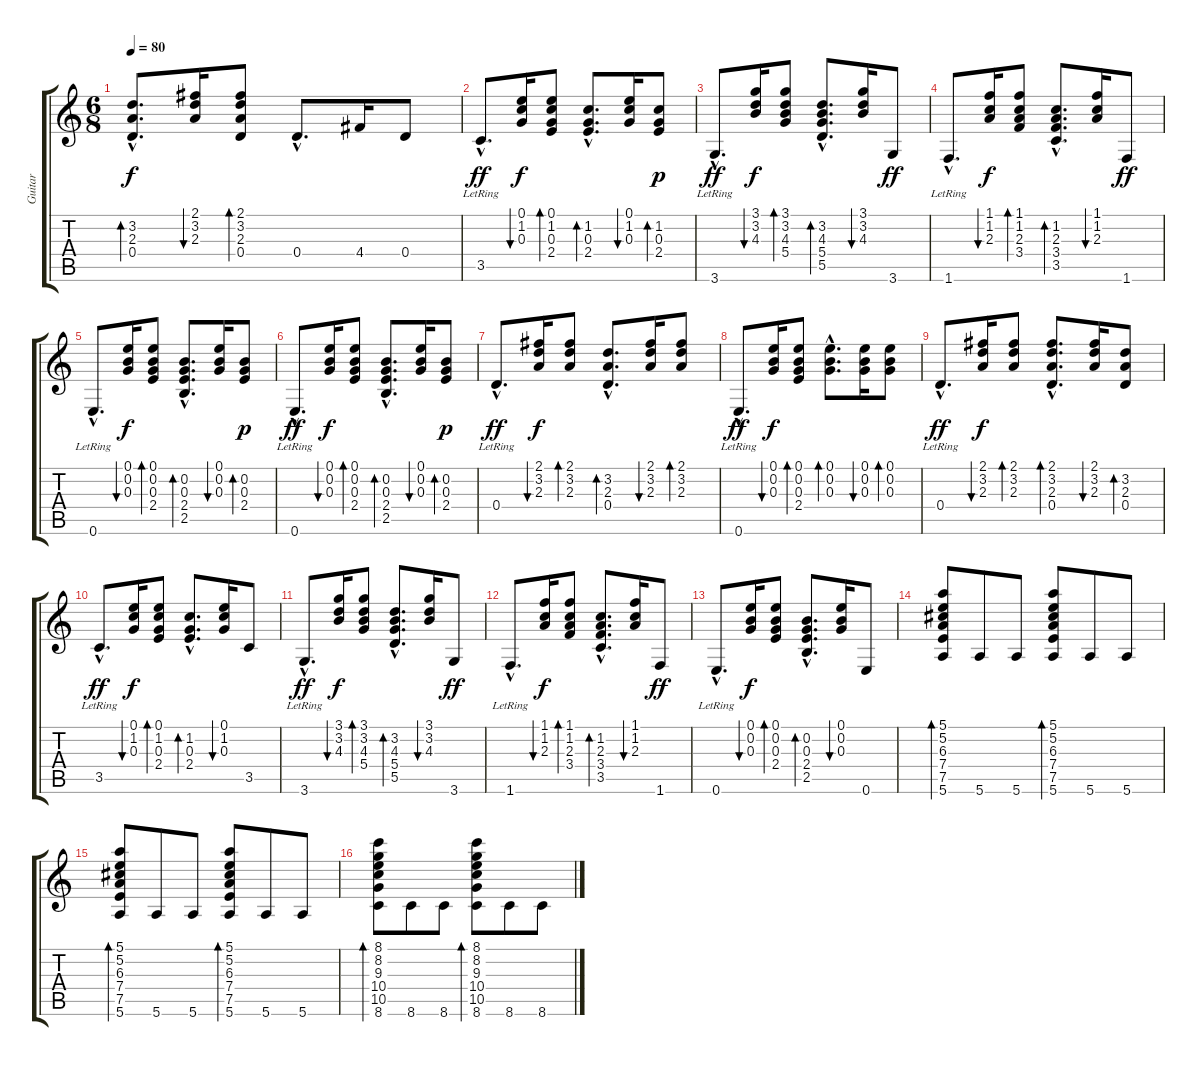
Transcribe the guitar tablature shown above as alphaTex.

\track ("Guitar" "Guitar") {instrument acousticguitarsteel}
\staff {score tabs}
\tuning (E4 B3 G3 D3 A2 E2) {hide}
\ts (6 8)
\tempo 80
\clef g2
\ks c
(3.2{hac} 2.3{hac} 0.4{hac}).8{d bd 60 dy f} (2.1 3.2 2.3).16{bu 60} (2.1 3.2 2.3 0.4).8{bd 60} 0.4{hac}.8{d} 4.4.16 0.4.8 |
3.5{hac lr}.8{d dy ff} (0.1 1.2 0.3).16{bu 60 dy f} (0.1 1.2 0.3 2.4).8{bd 60} (1.2{hac} 0.3{hac} 2.4{hac}).8{d bd 60} (0.1 1.2 0.3).16{bu 60} (1.2 0.3 2.4).8{bd 60 dy p} |
3.6{hac lr}.8{d dy ff} (3.1 3.2 4.3).16{bu 60 dy f} (3.1 3.2 4.3 5.4).8{bd 60} (3.2{hac} 4.3{hac} 5.4{hac} 5.5{hac}).8{d bd 60} (3.1 3.2 4.3).16{bu 60} 3.6.8{dy ff} |
1.6{hac lr}.8{d} (1.1 1.2 2.3).16{bu 60 dy f} (1.1 1.2 2.3 3.4).8{bd 60} (1.2{hac} 2.3{hac} 3.4{hac} 3.5{hac}).8{d bd 60} (1.1 1.2 2.3).16{bu 60} 1.6.8{dy ff} |
0.6{hac lr}.8{d} (0.1 0.2 0.3).16{bu 60 dy f} (0.1 0.2 0.3 2.4).8{bd 60} (0.2{hac} 0.3{hac} 2.4{hac} 2.5{hac}).8{d bd 60} (0.1 0.2 0.3).16{bu 60} (0.2 0.3 2.4).8{bd 60 dy p} |
0.6{hac lr}.8{d dy ff} (0.1 0.2 0.3).16{bu 60 dy f} (0.1 0.2 0.3 2.4).8{bd 60} (0.2{hac} 0.3{hac} 2.4{hac} 2.5{hac}).8{d bd 60} (0.1 0.2 0.3).16{bu 60} (0.2 0.3 2.4).8{bd 60 dy p} |
0.4{hac lr}.8{d dy ff} (2.1 3.2 2.3).16{bu 60 dy f} (2.1 3.2 2.3).8{bd 60} (3.2{hac} 2.3{hac} 0.4{hac}).8{d bd 60} (2.1 3.2 2.3).16{bu 60} (2.1 3.2 2.3).8{bd 60} |
0.6{hac lr}.8{d dy ff} (0.1 0.2 0.3).16{bu 60 dy f} (0.1 0.2 0.3 2.4).8{bd 60} (0.1{hac} 0.2{hac} 0.3{hac}).8{d bd 60} (0.1 0.2 0.3).16{bu 60} (0.1 0.2 0.3).8{bd 60} |
0.4{hac lr}.8{d dy ff} (2.1 3.2 2.3).16{bu 60 dy f} (2.1 3.2 2.3).8{bd 60} (2.1{hac} 3.2{hac} 2.3{hac} 0.4{hac}).8{d bd 60} (2.1 3.2 2.3).16{bu 60} (3.2 2.3 0.4).8{bd 60} |
3.5{hac lr}.8{d dy ff} (0.1 1.2 0.3).16{bu 60 dy f} (0.1 1.2 0.3 2.4).8{bd 60} (1.2{hac} 0.3{hac} 2.4{hac}).8{d bd 60} (0.1 1.2 0.3).16{bu 60} 3.5.8 |
3.6{hac lr}.8{d dy ff} (3.1 3.2 4.3).16{bu 60 dy f} (3.1 3.2 4.3 5.4).8{bd 60} (3.2{hac} 4.3{hac} 5.4{hac} 5.5{hac}).8{d bd 60} (3.1 3.2 4.3).16{bu 60} 3.6.8{dy ff} |
1.6{hac lr}.8{d} (1.1 1.2 2.3).16{bu 60 dy f} (1.1 1.2 2.3 3.4).8{bd 60} (1.2{hac} 2.3{hac} 3.4{hac} 3.5{hac}).8{d bd 60} (1.1 1.2 2.3).16{bu 60} 1.6.8{dy ff} |
0.6{hac lr}.8{d} (0.1 0.2 0.3).16{bu 60 dy f} (0.1 0.2 0.3 2.4).8{bd 60} (0.2{hac} 0.3{hac} 2.4{hac} 2.5{hac}).8{d bd 60} (0.1 0.2 0.3).16{bu 60} 0.6.8 |
(5.1 5.2 6.3 7.4 7.5 5.6).8{bd 60} 5.6.8 5.6.8 (5.1 5.2 6.3 7.4 7.5 5.6).8{bd 60} 5.6.8 5.6.8 |
(5.1 5.2 6.3 7.4 7.5 5.6).8{bd 60} 5.6.8 5.6.8 (5.1 5.2 6.3 7.4 7.5 5.6).8{bd 60} 5.6.8 5.6.8 |
(8.1 8.2 9.3 10.4 10.5 8.6).8{bd 60} 8.6.8 8.6.8 (8.1 8.2 9.3 10.4 10.5 8.6).8{bd 60} 8.6.8 8.6.8
